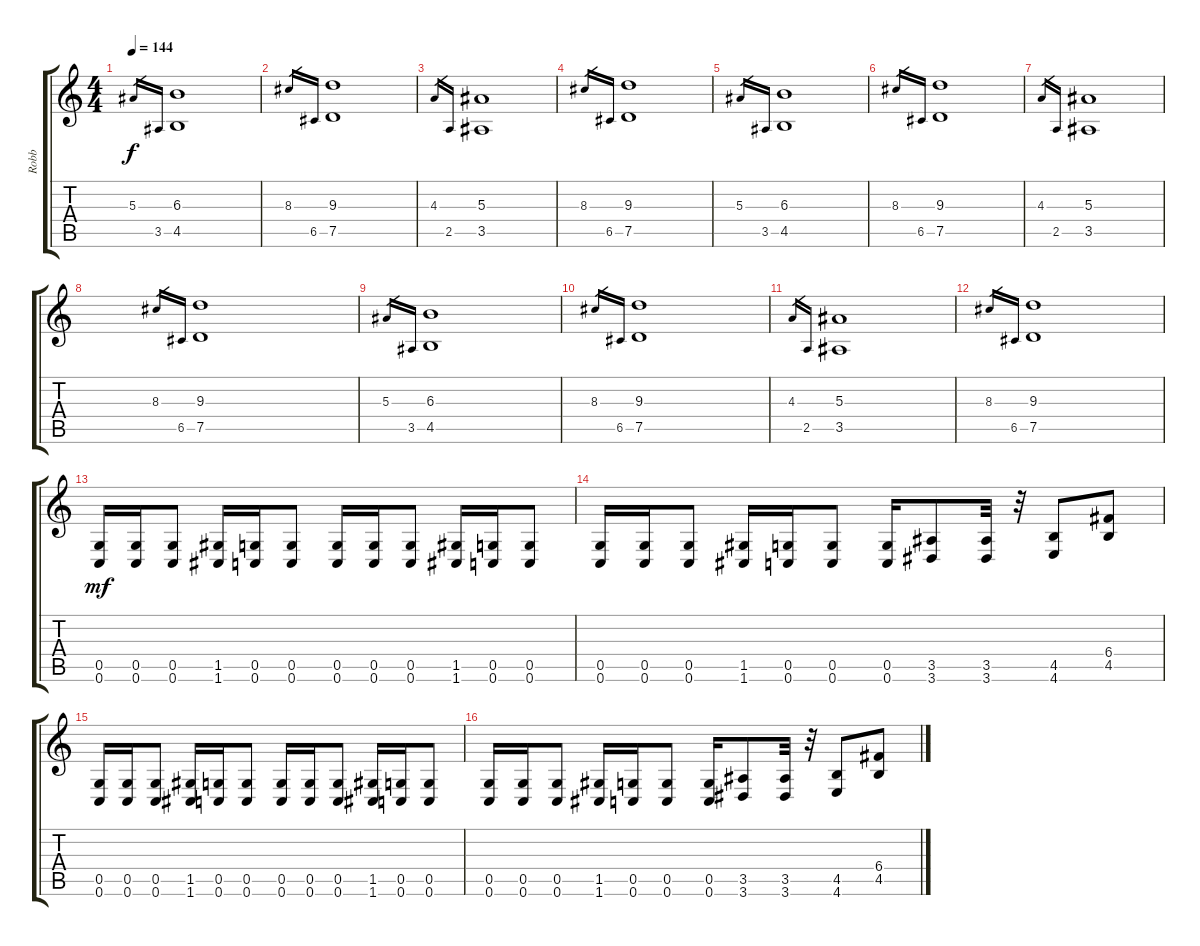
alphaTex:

\track ("Robb" "Robb") {instrument distortionguitar}
\staff {score tabs}
\tuning (D4 A3 F3 C3 G2 C2) {hide}
\ts (4 4)
\tempo 144
\clef g2
\ks c
5.3.16{gr dy f} 3.5.16{gr} (6.3 4.5).1 |
8.3.16{gr} 6.5.16{gr} (9.3 7.5).1 |
4.3.16{gr} 2.5.16{gr} (5.3 3.5).1 |
8.3.16{gr} 6.5.16{gr} (9.3 7.5).1 |
5.3.16{gr} 3.5.16{gr} (6.3 4.5).1 |
8.3.16{gr} 6.5.16{gr} (9.3 7.5).1 |
4.3.16{gr} 2.5.16{gr} (5.3 3.5).1 |
8.3.16{gr} 6.5.16{gr} (9.3 7.5).1 |
5.3.16{gr} 3.5.16{gr} (6.3 4.5).1 |
8.3.16{gr} 6.5.16{gr} (9.3 7.5).1 |
4.3.16{gr} 2.5.16{gr} (5.3 3.5).1 |
8.3.16{gr} 6.5.16{gr} (9.3 7.5).1 |
(0.5 0.6).16{dy mf} (0.5 0.6).16 (0.5 0.6).8 (1.5 1.6).16 (0.5 0.6).16 (0.5 0.6).8 (0.5 0.6).16 (0.5 0.6).16 (0.5 0.6).8 (1.5 1.6).16 (0.5 0.6).16 (0.5 0.6).8 |
(0.5 0.6).16 (0.5 0.6).16 (0.5 0.6).8 (1.5 1.6).16 (0.5 0.6).16 (0.5 0.6).8 (0.5 0.6).16 (3.5 3.6).8 (3.5 3.6).32 r.32 (4.5 4.6).8 (6.4 4.5).8 |
(0.5 0.6).16 (0.5 0.6).16 (0.5 0.6).8 (1.5 1.6).16 (0.5 0.6).16 (0.5 0.6).8 (0.5 0.6).16 (0.5 0.6).16 (0.5 0.6).8 (1.5 1.6).16 (0.5 0.6).16 (0.5 0.6).8 |
(0.5 0.6).16 (0.5 0.6).16 (0.5 0.6).8 (1.5 1.6).16 (0.5 0.6).16 (0.5 0.6).8 (0.5 0.6).16 (3.5 3.6).8 (3.5 3.6).32 r.32 (4.5 4.6).8 (6.4 4.5).8
